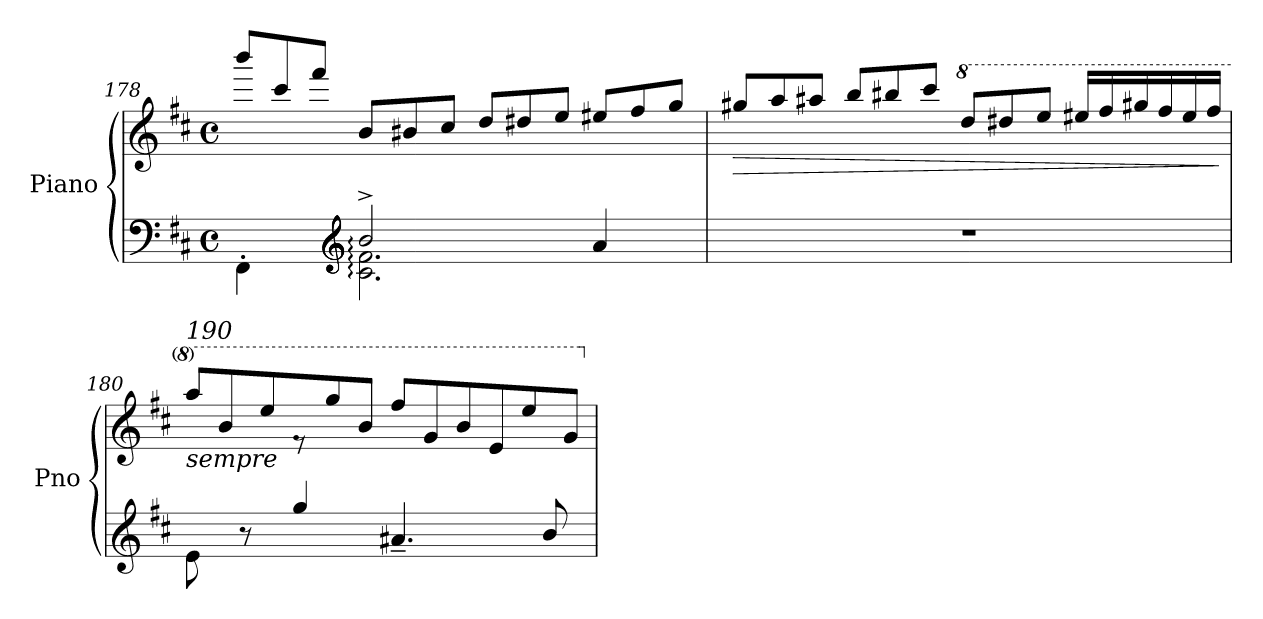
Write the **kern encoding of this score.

**kern	**kern	**dynam
*part1	*part1	*part1
*staff2	*staff1	*staff1/2
*I"Piano	*	*
*I'Pno	*	*
!!LO:LB:g=z
*clefF4	*clefG2	*
*k[f#c#]	*k[f#c#]	*
*M4/4	*M4/4	*
*met(c)	*met(c)	*
=178	=178	=178
*^	*	*
*	*^	*	*
*	*	*	*Xtuplet	*
4FF#'\	4ryy	4ryy	12bbb/L	.
.	.	.	12ccc#/	.
.	.	.	12fff#/J	.
*clefG2	*	*	*	*
2b^/	2.c#\ 2.f#\	2c#yy: 2f#yy: 2byy:	12b/L	.
.	.	.	12b#X/	.
.	.	.	12cc#/J	.
.	.	.	12dd/L	.
.	.	.	12dd#X/	.
.	.	.	12ee/J	.
4a/	.	4ryy	12ee#X/L	.
.	.	.	12ff#/	.
.	.	.	12gg/J	.
*v	*v	*v	*	*
=179	=179	=179
!	!	!LO:HP:b
1r	12gg#X/L	>
.	12aa/	.
.	12aa#X/J	.
.	12bb/L	.
.	12bb#X/	.
.	12ccc#/J	.
*	*8va	*
.	12ddd/L	.
.	12ddd#X/	.
.	12eee/J	.
.	24eee#X/LL	.
.	24fff#/	.
.	24ggg#X/	.
.	24fff#/	.
.	24eee#/	.
.	24fff#/JJ	.
.	.	]
=180	=180	=180
!	!LO:TX:b:i:t=sempre	!
!	!LO:TX:a:i:t=190	!
8e\	12aaa/L	.
.	12bb/	.
8r	.	.
.	12eee/	.
4gg/	12rff	.
.	12ggg/	.
.	12bb/J	.
4.a#X~/	12fff#/L	.
.	12gg/	.
.	12bb/	.
.	12ee/	.
.	12eee/	.
8b/	.	.
.	12gg/J	.
*	*X8va	*
=	=	=
*-	*-	*-
